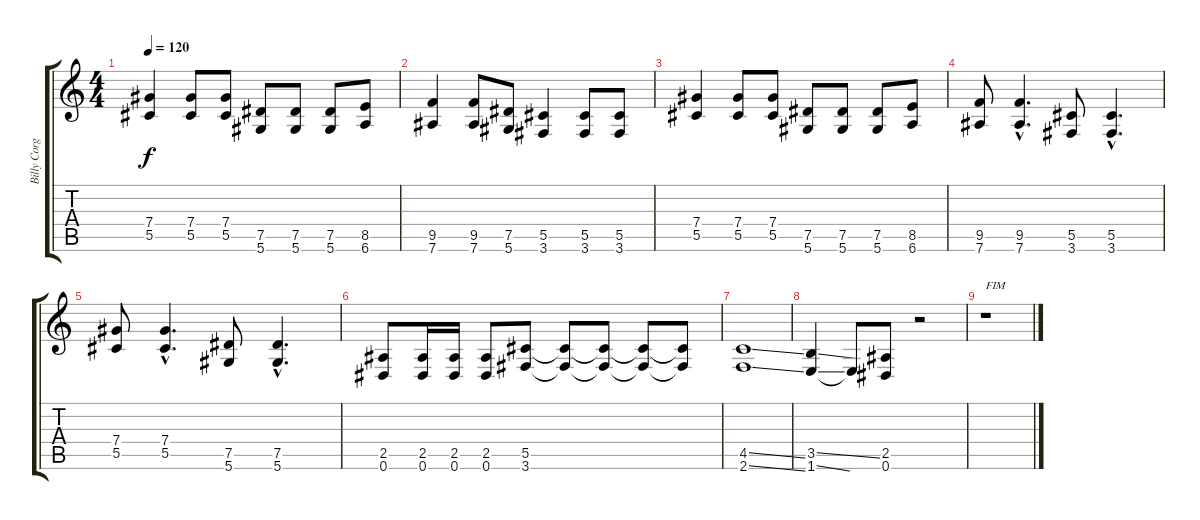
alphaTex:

\track ("Billy Corgan" "Billy Corg") {instrument electricguitarjazz}
\staff {score tabs}
\tuning (Eb4 Bb3 Gb3 Db3 Ab2 Eb2) {hide}
\ts (4 4)
\tempo 120
\clef g2
\ks c
(7.4 5.5).4{dy f} (7.4 5.5).8 (7.4 5.5).8 (7.5 5.6).8 (7.5 5.6).8 (7.5 5.6).8 (8.5 6.6).8 |
(9.5 7.6).4 (9.5 7.6).8 (7.5 5.6).8 (5.5 3.6).4 (5.5 3.6).8 (5.5 3.6).8 |
(7.4 5.5).4 (7.4 5.5).8 (7.4 5.5).8 (7.5 5.6).8 (7.5 5.6).8 (7.5 5.6).8 (8.5 6.6).8 |
(9.5 7.6).8 (9.5{hac} 7.6{hac}).4{d} (5.5 3.6).8 (5.5{hac} 3.6{hac}).4{d} |
(7.4 5.5).8 (7.4{hac} 5.5{hac}).4{d} (7.5 5.6).8 (7.5{hac} 5.6{hac}).4{d} |
(2.5 0.6).8 (2.5 0.6).16 (2.5 0.6).16 (2.5 0.6).8 (5.5 3.6).8 (5.5{t} 3.6{t}).8 (5.5{t} 3.6{t}).8 (5.5{t} 3.6{t}).8 (5.5{t} 3.6{t}).8 |
(4.5{ss} 2.6{ss}).1 |
(3.5{ss} 1.6{ss}).4 1.6{t}.8 (2.5 0.6).8 r.2 |
r.1{txt "FIM"}
